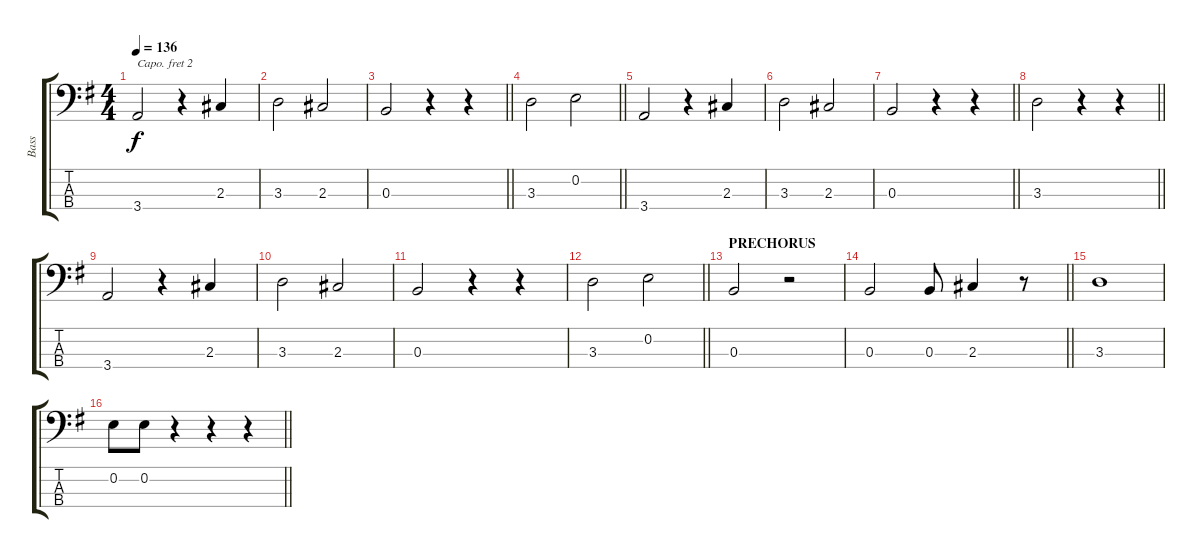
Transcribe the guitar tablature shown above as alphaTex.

\track ("Bass" "Bass") {instrument acousticbass}
\staff {score tabs}
\capo 2
\tuning (G2 D2 A1 E1) {hide}
\ts (4 4)
\tempo 136
\clef f4
\ks g
3.4.2{dy f} r.4 2.3.4 |
3.3.2 2.3.2 |
\barLineRight lightlight
0.3.2 r.4 r.4 |
\barLineRight lightlight
3.3.2 0.2.2 |
\section ("" "")
3.4.2 r.4 2.3.4 |
3.3.2 2.3.2 |
\barLineRight lightlight
0.3.2 r.4 r.4 |
\barLineRight lightlight
3.3.2 r.4 r.4 |
3.4.2 r.4 2.3.4 |
3.3.2 2.3.2 |
0.3.2 r.4 r.4 |
\barLineRight lightlight
3.3.2 0.2.2 |
\section ("" "PRECHORUS")
0.3.2 r.2 |
\barLineRight lightlight
0.3.2 0.3.8 2.3.4 r.8 |
3.3.1 |
\barLineRight lightlight
0.2.8 0.2.8 r.4 r.4 r.4
